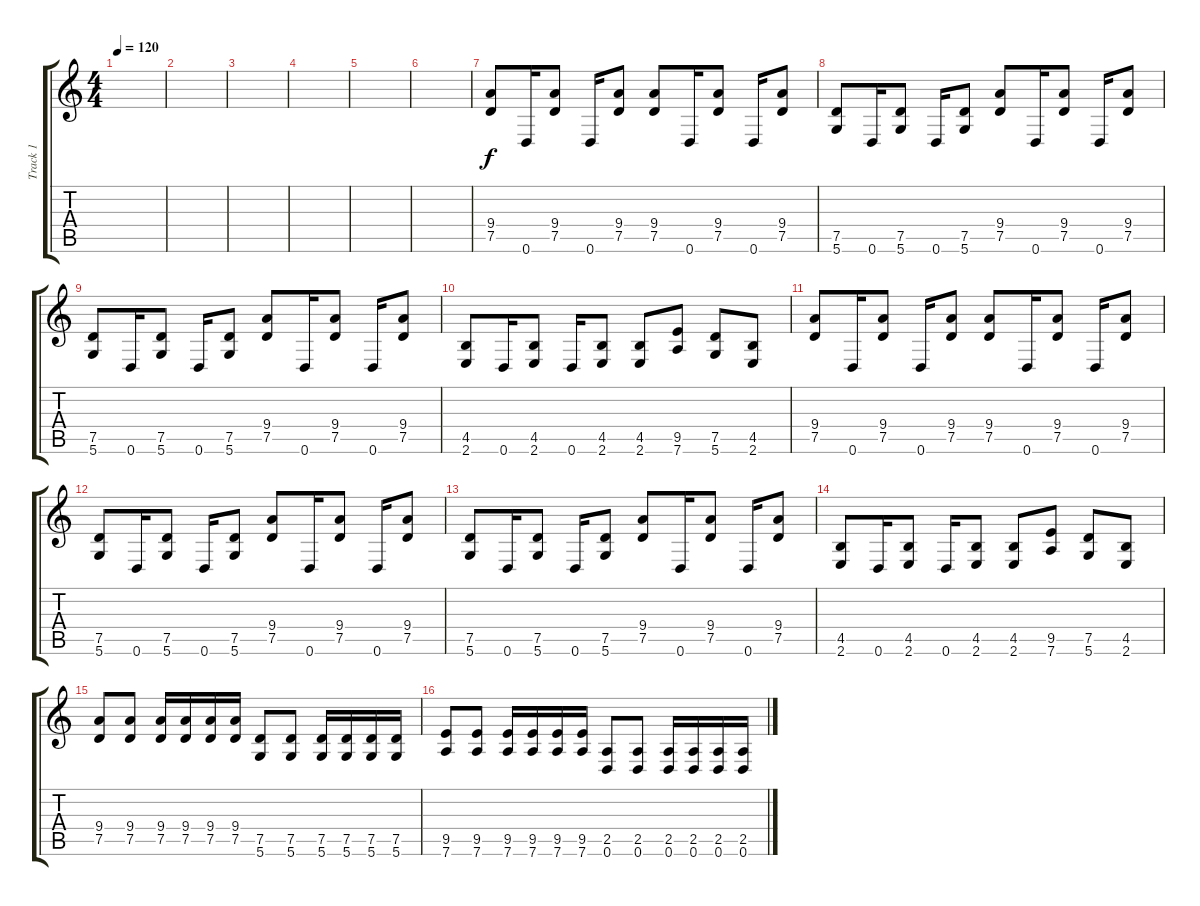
\track ("Track 1" "Track 1") {instrument distortionguitar}
\staff {score tabs}
\tuning (D4 A3 F3 C3 G2 D2) {hide}
\ts (4 4)
\tempo 120
\clef g2
\ks c
|
|
|
|
|
|
(9.4 7.5).8 0.6.16 (9.4 7.5).8 0.6.16 (9.4 7.5).8 (9.4 7.5).8 0.6.16 (9.4 7.5).8 0.6.16 (9.4 7.5).8 |
(7.5 5.6).8 0.6.16 (7.5 5.6).8 0.6.16 (7.5 5.6).8 (9.4 7.5).8 0.6.16 (9.4 7.5).8 0.6.16 (9.4 7.5).8 |
(7.5 5.6).8 0.6.16 (7.5 5.6).8 0.6.16 (7.5 5.6).8 (9.4 7.5).8 0.6.16 (9.4 7.5).8 0.6.16 (9.4 7.5).8 |
(4.5 2.6).8 0.6.16 (4.5 2.6).8 0.6.16 (4.5 2.6).8 (4.5 2.6).8 (9.5 7.6).8 (7.5 5.6).8 (4.5 2.6).8 |
(9.4 7.5).8 0.6.16 (9.4 7.5).8 0.6.16 (9.4 7.5).8 (9.4 7.5).8 0.6.16 (9.4 7.5).8 0.6.16 (9.4 7.5).8 |
(7.5 5.6).8 0.6.16 (7.5 5.6).8 0.6.16 (7.5 5.6).8 (9.4 7.5).8 0.6.16 (9.4 7.5).8 0.6.16 (9.4 7.5).8 |
(7.5 5.6).8 0.6.16 (7.5 5.6).8 0.6.16 (7.5 5.6).8 (9.4 7.5).8 0.6.16 (9.4 7.5).8 0.6.16 (9.4 7.5).8 |
(4.5 2.6).8 0.6.16 (4.5 2.6).8 0.6.16 (4.5 2.6).8 (4.5 2.6).8 (9.5 7.6).8 (7.5 5.6).8 (4.5 2.6).8 |
(9.4 7.5).8 (9.4 7.5).8 (9.4 7.5).16 (9.4 7.5).16 (9.4 7.5).16 (9.4 7.5).16 (7.5 5.6).8 (7.5 5.6).8 (7.5 5.6).16 (7.5 5.6).16 (7.5 5.6).16 (7.5 5.6).16 |
(9.5 7.6).8 (9.5 7.6).8 (9.5 7.6).16 (9.5 7.6).16 (9.5 7.6).16 (9.5 7.6).16 (2.5 0.6).8 (2.5 0.6).8 (2.5 0.6).16 (2.5 0.6).16 (2.5 0.6).16 (2.5 0.6).16
